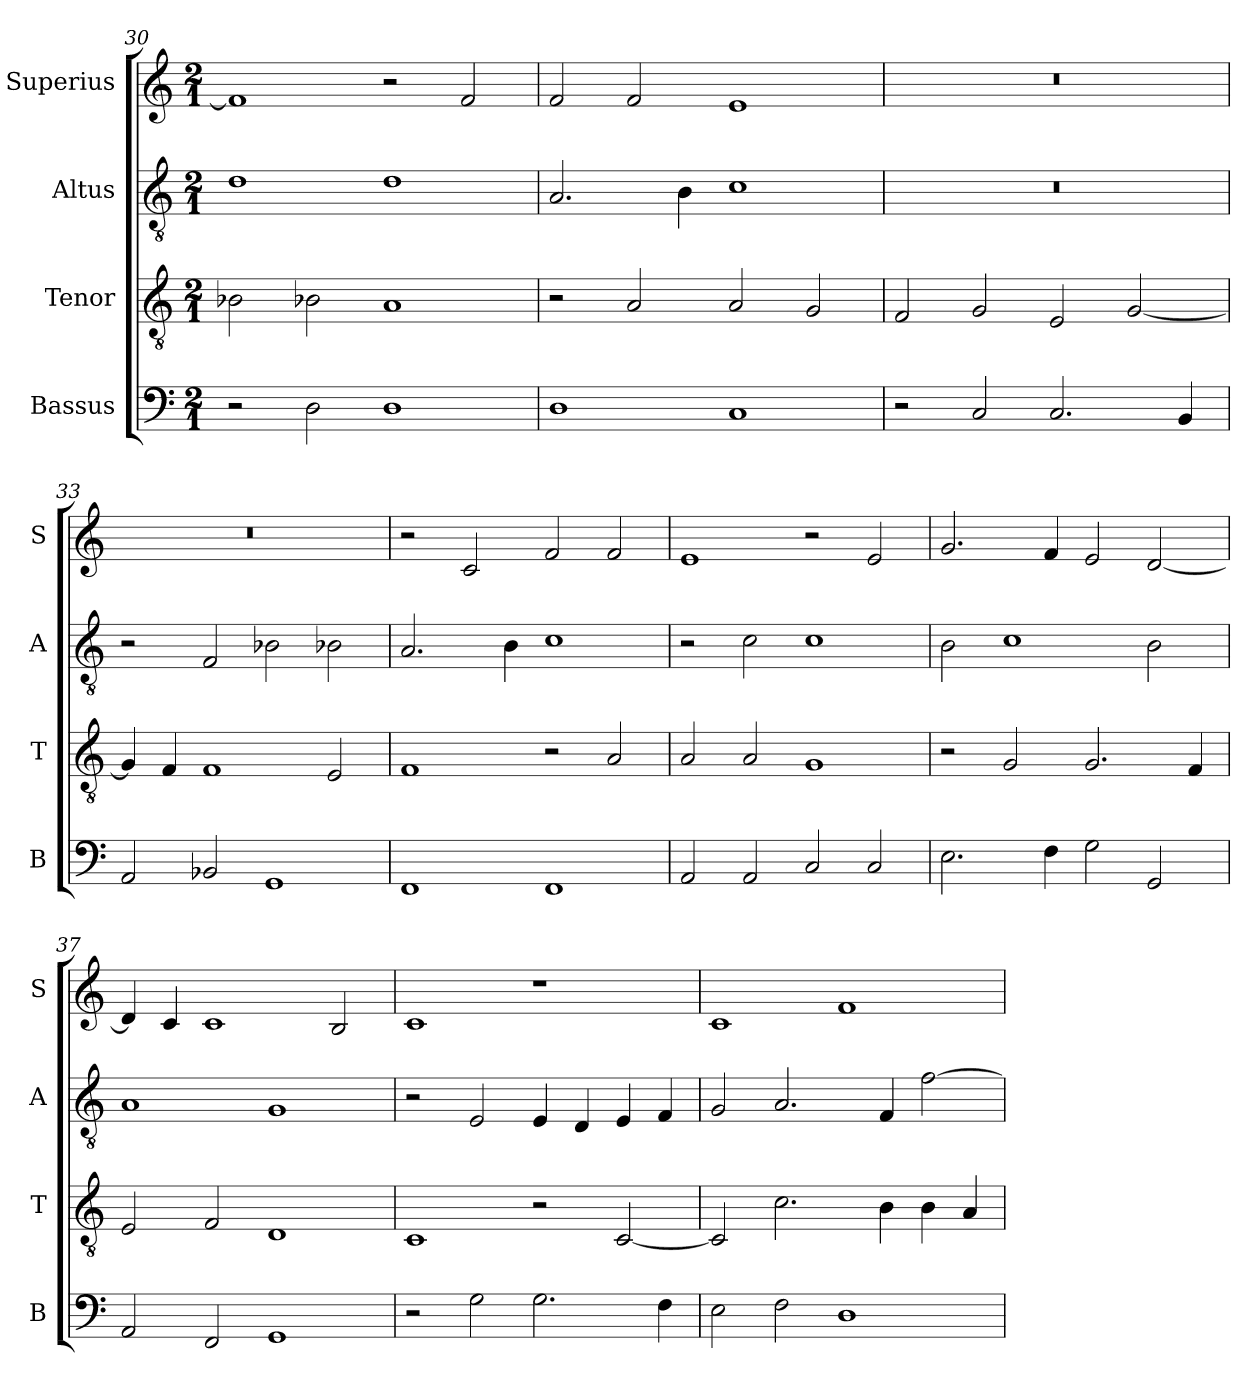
**kern	**kern	**kern	**kern
*part4	*part3	*part2	*part1
*staff4	*staff3	*staff2	*staff1
*I"Bassus	*I"Tenor	*I"Altus	*I"Superius
*I'B	*I'T	*I'A	*I'S
*clefF4	*clefGv2	*clefGv2	*clefG2
*k[]	*k[]	*k[]	*k[]
*C:	*C:	*C:	*C:
*M2/1	*M2/1	*M2/1	*M2/1
=30	=30	=30	=30
2r	2B-X	1d	1f]
2D	2B-X	.	.
1D	1A	1d	2r
.	.	.	2f
=31	=31	=31	=31
1D	2r	2.A	2f
.	2A	.	2f
.	.	4B	.
1C	2A	1c	1e
.	2G	.	.
=32	=32	=32	=32
2r	2F	0r	0r
2C	2G	.	.
2.C	2E	.	.
.	[2G	.	.
4BB	.	.	.
=33	=33	=33	=33
2AA	4G]	2r	0r
.	4F	.	.
2BB-X	1F	2F	.
1GG	.	2B-X	.
.	2E	2B-X	.
=34	=34	=34	=34
1FF	1F	2.A	2r
.	.	.	2c
.	.	4B	.
1FF	2r	1c	2f
.	2A	.	2f
=35	=35	=35	=35
2AA	2A	2r	1e
2AA	2A	2c	.
2C	1G	1c	2r
2C	.	.	2e
=36	=36	=36	=36
2.E	2r	2B	2.g
.	2G	1c	.
4F	.	.	4f
2G	2.G	.	2e
2GG	.	2B	[2d
.	4F	.	.
=37	=37	=37	=37
2AA	2E	1A	4d]
.	.	.	4c
2FF	2F	.	1c
1GG	1D	1G	.
.	.	.	2B
=38	=38	=38	=38
2r	1C	2r	1c
2G	.	2E	.
2.G	2r	4E	1r
.	.	4D	.
.	[2C	4E	.
4F	.	4F	.
=39	=39	=39	=39
2E	2C]	2G	1c
2F	2.c	2.A	.
1D	.	.	1f
.	4B	4F	.
.	4B	[2f	.
.	4A	.	.
=	=	=	=
*-	*-	*-	*-
